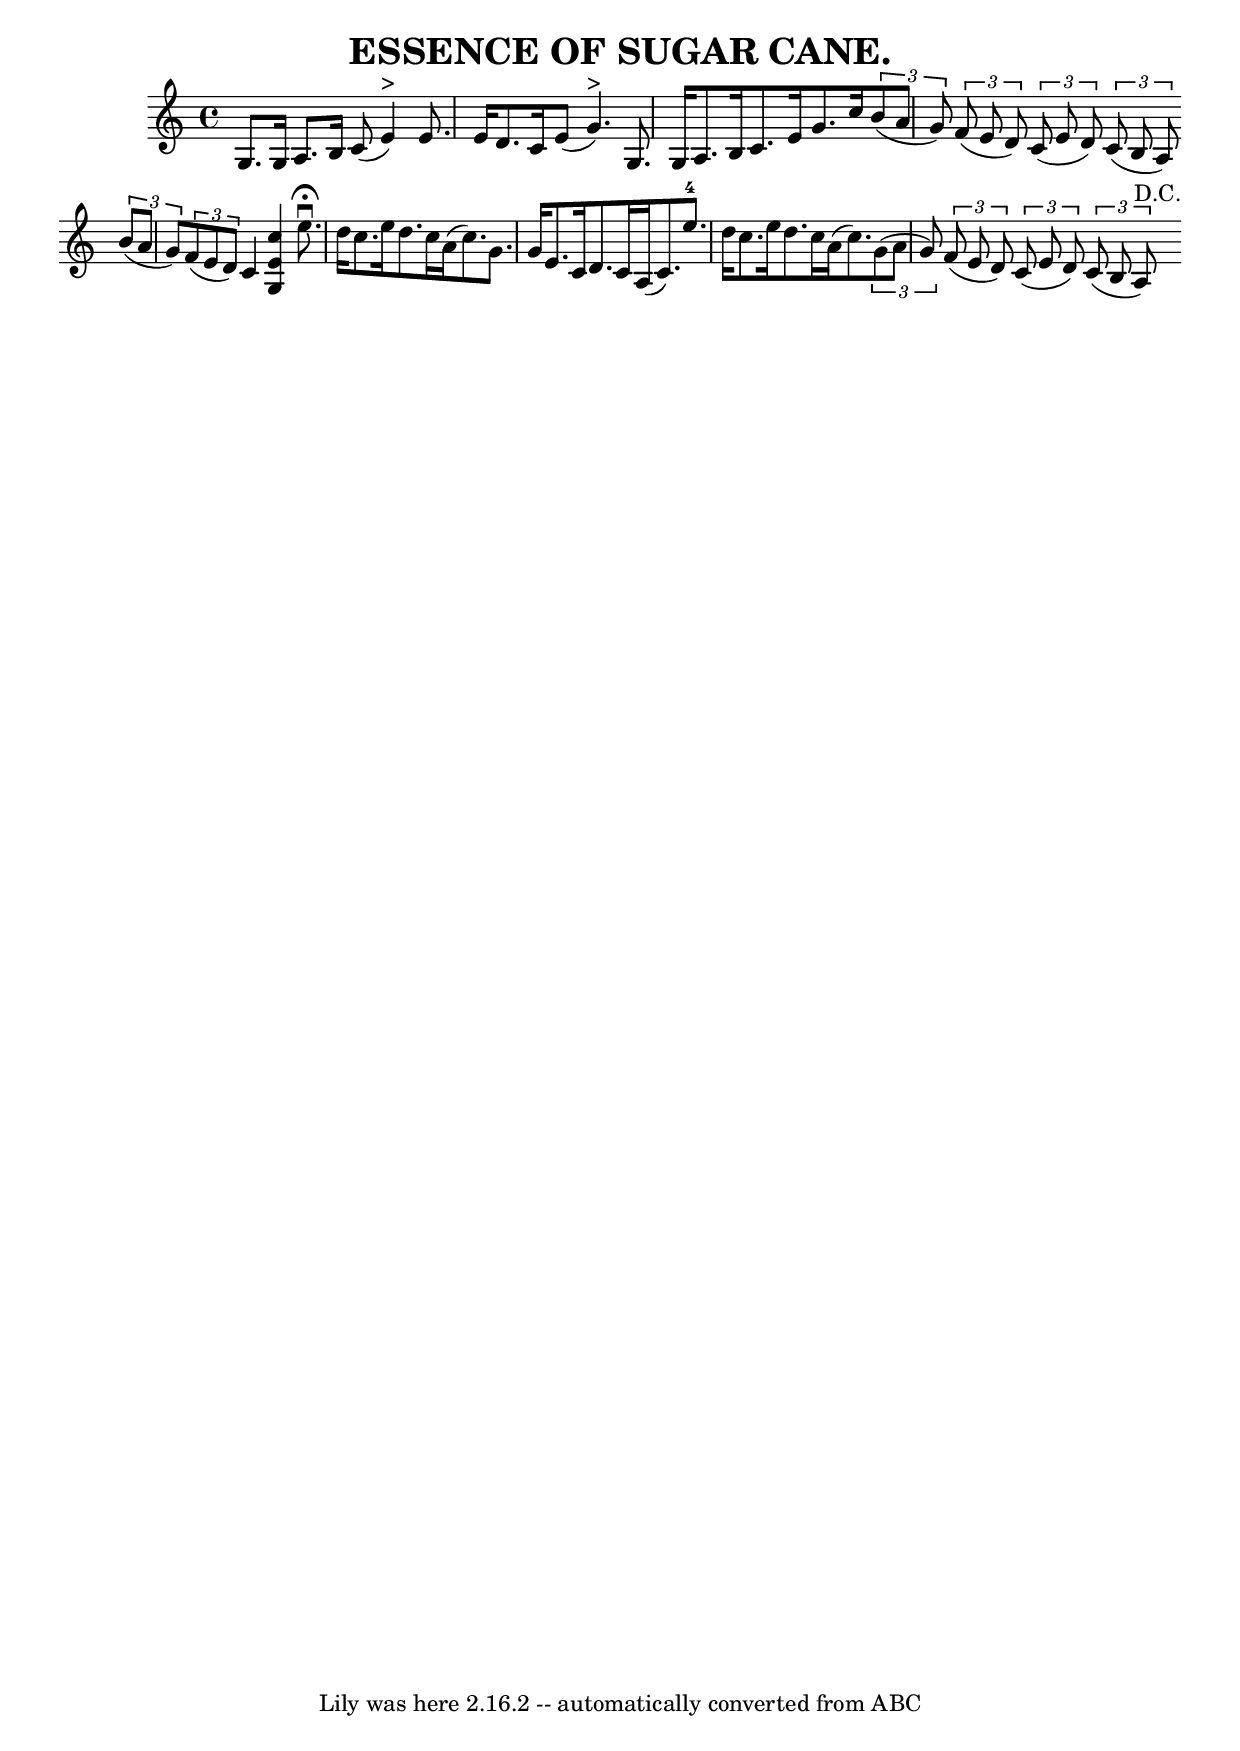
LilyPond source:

\version "2.16.2"
\include "Mammoth.ily"
\header {
	%% book = "Coles pg. 24.3"
	crossRefNumber = "19"
	footnotes = ""
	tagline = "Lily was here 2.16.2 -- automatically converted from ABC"
	title = "ESSENCE OF SUGAR CANE."
}
voicedefault =  {


 \override Staff.TimeSignature #'style = #'C
 \time 4/4 
\key c \major g8. g16 a8. b16 c'8 (e'4^">") 
|
 e'8. e'16 d'8. c'16 e'8 (g'4.^">") |
 g8.  
 g16 a8. b16 c'8. e'16 g'8. c''16  |
     \times 2/3 { 
 b'8 (a'8 g'8) }   \times 2/3 { f'8 (e'8 d'8) }   
\times 2/3 { c'8 (e'8 d'8) }   \times 2/3 { c'8 (b8 a8) } 
\bar ":|"   \times 2/3 { b'8 (a'8 g'8) }   \times 2/3 { f'8 (
e'8 d'8) } c'4  << c''4 e'4 g4   >>   \bar "|."     \bar "|:"   
e''8.^\fermata^\downbow d''16 c''8. e''16 d''8. c''16 a'16 (
 c''8.) |
 g'8. g'16 e'8. c'16 d'8. c'16 a16 (
c'8.) |
 e''8.-4 d''16 c''8. e''16 d''8. c''16    
a'16 (c''8.) |
     \times 2/3 { g'8 (a'8 g'8) }   
\times 2/3 { f'8 (e'8 d'8) }   \times 2/3 { c'8 (e'8 d'8) 
}   \times 2/3 { c'8 (b8 a8^"D.C.") } \bar ":|"   
}

\score{
    <<

	\context Staff="default"
	{
	    \voicedefault 
	}

    >>
	\layout {
	}
	\midi {}
}
